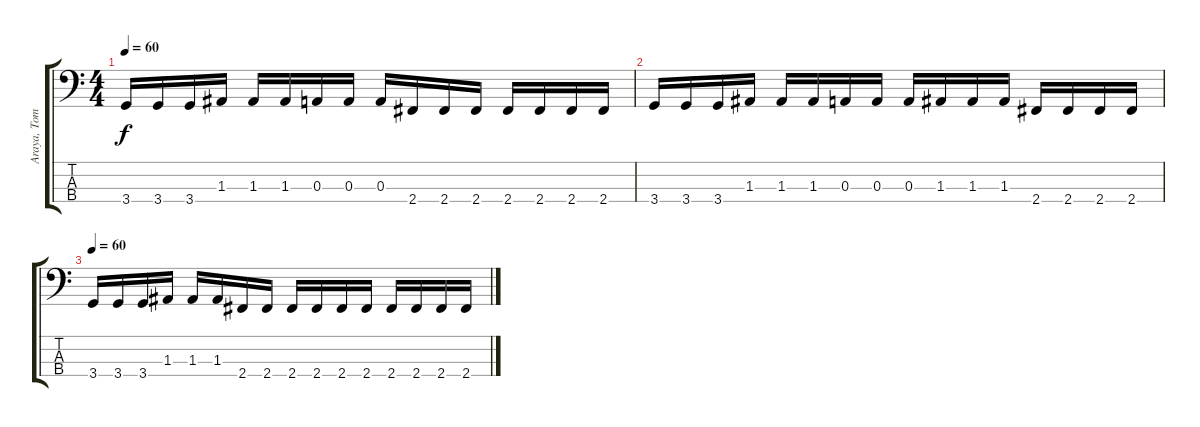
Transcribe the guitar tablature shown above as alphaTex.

\track ("Araya, Tom  (I love Him)" "Araya, Tom") {instrument electricbasspick}
\staff {score tabs}
\tuning (G2 D2 A1 E1) {hide}
\ts (4 4)
\tempo 60
\clef f4
\ks c
3.4.16{dy f} 3.4.16 3.4.16 1.3.16 1.3.16 1.3.16 0.3.16 0.3.16 0.3.16 2.4.16 2.4.16 2.4.16 2.4.16 2.4.16 2.4.16 2.4.16 |
3.4.16 3.4.16 3.4.16 1.3.16 1.3.16 1.3.16 0.3.16 0.3.16 0.3.16 1.3.16 1.3.16 1.3.16 2.4.16 2.4.16 2.4.16 2.4.16 |
\tempo 60
3.4.16 3.4.16 3.4.16 1.3.16 1.3.16 1.3.16 2.4.16 2.4.16 2.4.16 2.4.16 2.4.16 2.4.16 2.4.16 2.4.16 2.4.16 2.4.16
